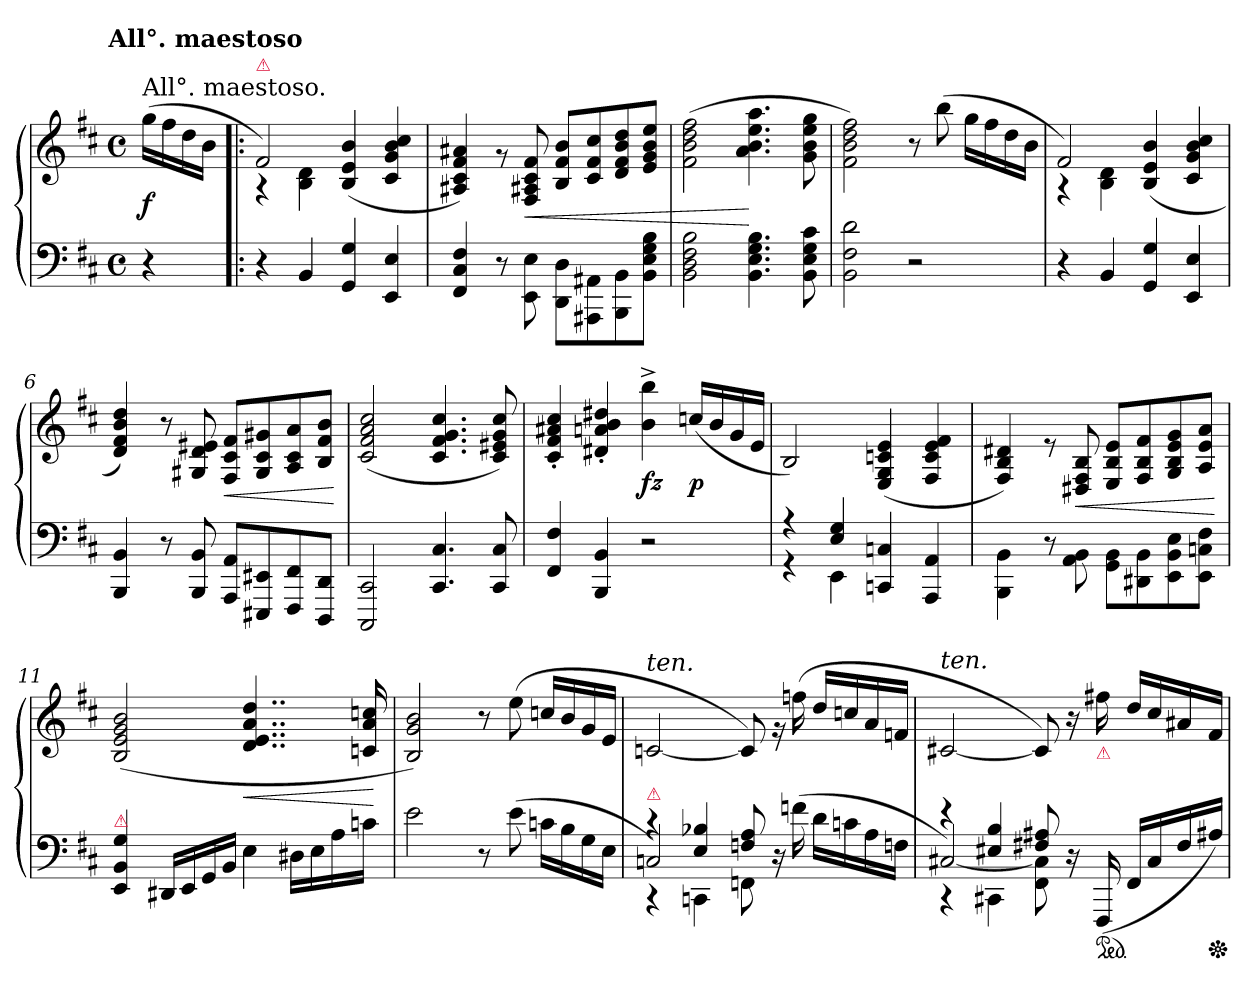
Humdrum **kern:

**kern	**kern	**dynam
*part1	*part1	*part1
*staff2	*staff1	*staff1/2
*clefF4	*clefG2	*
*k[f#c#]	*k[f#c#]	*
*b:	*b:	*
!!LO:TX:omd:t=All°. maestoso
*M4/4	*M4/4	*
*met(c)	*met(c)	*
*MM88	*MM88	*
=	=	=
!	!LO:TX:a:t=All°. maestoso.	!
4r	(16ggLL	f
.	16ff#	.
.	16dd	.
.	16bJJ	.
=1!|:	=1!|:	=1!|:
*	*^	*
!	!LO:TX:a:color=crimson:t=⚠	!	!
4r	2f#)	4rA	.
4BB	.	4B 4d	.
4GG 4G	(<4B 4e 4b	2ryy	.
4EE 4E	4c# 4g 4b 4cc#	.	.
*	*v	*v	*
=2	=2	=2
4FF# 4C# 4F#	4A#X 4c# 4f# 4a#X)	.
8r	8rg	.
8EE\ 8E\	8F#/ 8A#X/ 8c#/ 8f#/	<
8DD\ 8D\L	8B/ 8f#/ 8b/L	.
8AAA#X 8AA#X	8c# 8f# 8cc#	.
8BBB 8BB	8d 8f# 8b 8dd	.
8BB 8E 8G 8BJ	8e 8g 8b 8eeJ	.
=3	=3	=3
2BB 2D 2F# 2B	(2f# 2b 2dd 2ff#	.
4.BB 4.E 4.G 4.B	4.a 4.b 4.ee 4.aa	[
8BB 8E 8G 8c#	8g 8b 8ee 8gg	.
=4	=4	=4
2BB 2F# 2d	2f# 2b 2dd 2ff#)	.
2r	8r	.
.	(8bb	.
.	16ggLL	.
.	16ff#	.
.	16dd	.
.	16bJJ	.
=5	=5	=5
*	*^	*
4r	2f#)	4rA	.
4BB	.	4B 4d	.
4GG 4G	(<4B 4e 4b	2ryy	.
4EE 4E	4c# 4g 4b 4cc#	.	.
*	*v	*v	*
=6	=6	=6
4BBB 4BB	4d 4f# 4b 4dd)	.
8r	8r	.
8BBB 8BB	8G#X 8d 8e#X	.
8AAA 8AAL	8F# 8c# 8f#L	<
8EEE#X 8EE#X	8G# 8c# 8g#X	.
8FFF# 8FF#	8A 8c# 8a	.
8DDD 8DDJ	8B 8f# 8bJ	.
.	.	[
=7	=7	=7
2CCC# 2CC#	(2c# 2f# 2a 2cc#	.
4.CC# 4.C#	4.c# 4.f# 4.g 4.cc#	.
8CC# 8C#	8c# 8e#X 8g 8cc#)	.
=8	=8	=8
4FF# 4F#	4c#' 4f#' 4a#X' 4cc#'	.
4BBB 4BB	4d#X' 4an' 4b' 4dd#X'	.
2r	4b^ 4bb^	fz
.	(<16ccnLL	p
.	16b	.
.	16g	.
.	16eJJ	.
=9	=9	=9
*^	*	*
4rA	4rGG	2B)	.
4E 4G	4EE	.	.
2ryy	4CCn 4Cn	(>4E/ 4G/ 4cn/ 4e/	.
.	4AAA 4AA	4F#/ 4c/ 4e/ 4f#/	.
*v	*v	*	*
=10	=10	=10
4BBB\ 4BB\	4F#/ 4B/ 4d#X/)	.
8r	8re	.
8AA\ 8BB\	8D#X/ 8F#/ 8B/	<
8GG\ 8BB\L	8E/ 8B/ 8e/L	.
8DD#X\ 8BB\	8F#/ 8B/ 8f#/	.
8EE\ 8BB\ 8E\	8G/ 8B/ 8e/ 8g/	.
8EE\ 8Cn\ 8F#\J	8A/ 8e/ 8a/J	.
.	.	[
=11	=11	=11
!LO:TX:a:color=crimson:t=⚠	!	!
4EE 4BB 4G	(2B 2e 2g 2b	.
16DD#XLL	.	.
16EE	.	.
16GG	.	.
16BBJJ	.	.
4E	4..d 4..e 4..a 4..dd	<
16D#XLL	.	.
16E	.	.
16A	.	.
16cnJJ	16cn 16a 16ccn	.
.	.	[
=12	=12	=12
2e	2B 2g 2b)	.
8r	8r	.
(>8e	(<8ee	.
16cnLL	16ccnLL	.
16B	16b	.
16G	16g	.
16EJJ	16eJJ	.
=13	=13	=13
*^	*	*
*	*^	*	*
!	!	!	!LO:TX:a:i:t=ten.	!
!LO:TX:a:color=crimson:t=⚠	!	!	!	!
4rc	2Cn/)	4rCC	[2cn	.
4E 4B-X	.	4CCn\	.	.
8Fn/ 8A/	2ryy	8FFn\	8c])	.
16r	.	4.rCCyy	16rg	.
(>16fn\	.	.	(<16ffn	.
16d\LL	.	.	16ddLL	.
16cn	.	.	16ccn	.
16A	.	.	16a	.
16FnJJ	.	.	16fnJJ	.
=14	=14	=14	=14	=14
!	!	!	!LO:TX:a:i:t=ten.	!
4re	[2C#X/)	4rCC	[2c#X	.
4E#X 4B	.	4CC#X\	.	.
8F#X 8A#X	8FF#\ 8C#]\	2ryy	8c#])	.
16r	4.ryy	.	16r	.
!	!	!	!LO:TX:b:i:color=crimson:t=⚠	!
*ped	*	*	*	*
(<16FFF#	.	.	16ff#X	.
16FF#LL	.	.	16ddLL	.
16C#	.	.	16cc#	.
16F#	.	.	16a#X	.
*Xped	*	*	*	*
16A#XJJ)	.	.	16f#JJ	.
*v	*v	*v	*	*
=	=	=
*-	*-	*-
